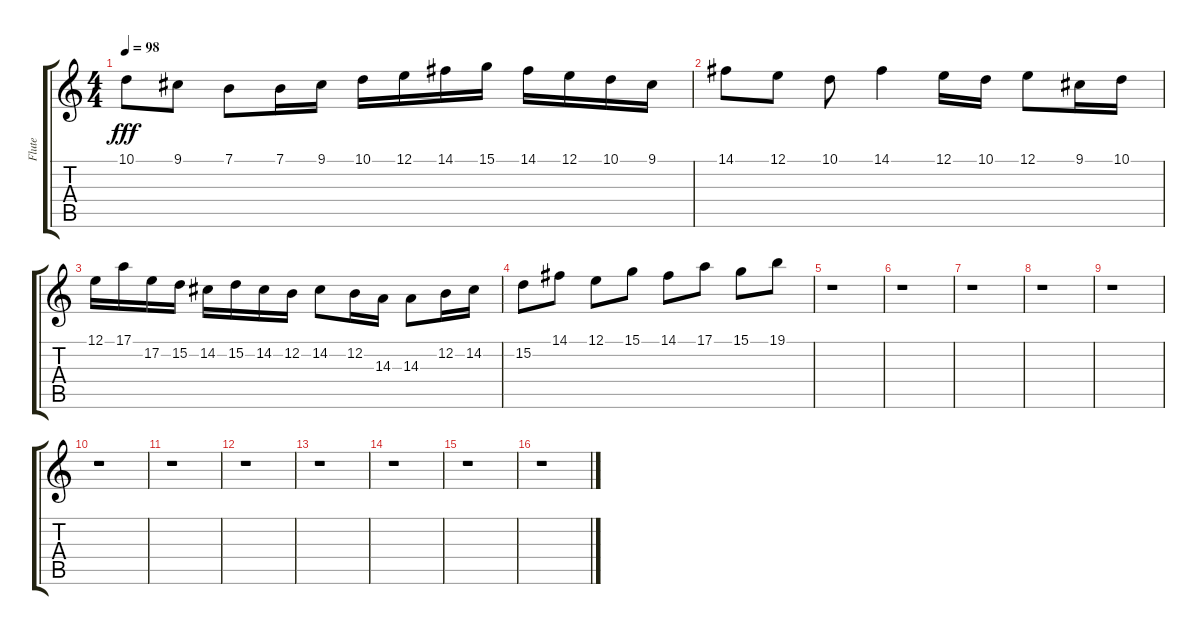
\track ("Flute" "Flute") {instrument flute}
\staff {score tabs}
\tuning (E4 B3 G3 D3 A2 E2) {hide}
\ts (4 4)
\tempo 98
\clef g2
\ks c
10.1.8{dy fff} 9.1.8 7.1.8 7.1.16 9.1.16 10.1.16 12.1.16 14.1.16 15.1.16 14.1.16 12.1.16 10.1.16 9.1.16 |
14.1.8 12.1.8 10.1.8 14.1.4 12.1.16 10.1.16 12.1.8 9.1.16 10.1.16 |
12.1.16 17.1.16 17.2.16 15.2.16 14.2.16 15.2.16 14.2.16 12.2.16 14.2.8 12.2.16 14.3.16 14.3.8 12.2.16 14.2.16 |
15.2.8 14.1.8 12.1.8 15.1.8 14.1.8 17.1.8 15.1.8 19.1.8 |
r.1 |
r.1 |
r.1 |
r.1 |
r.1 |
r.1 |
r.1 |
r.1 |
r.1 |
r.1 |
r.1 |
r.1
